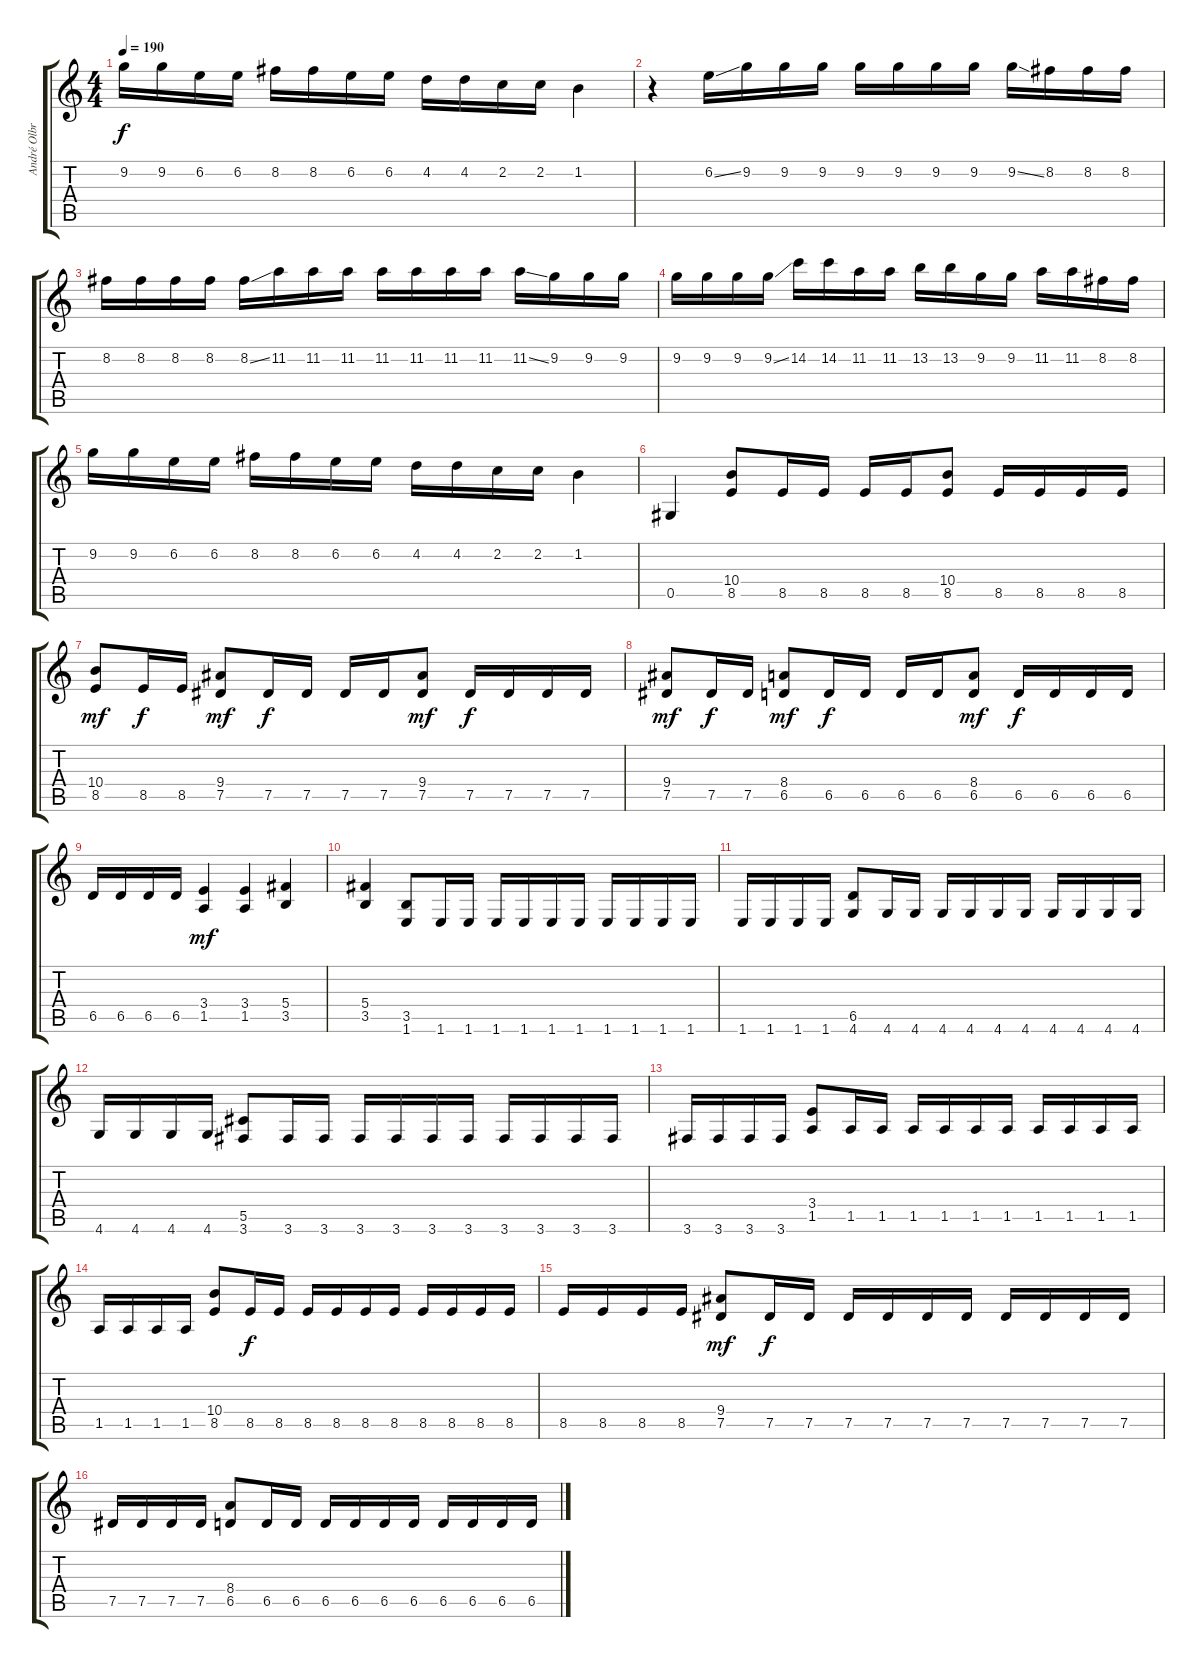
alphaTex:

\track ("André Olbrich" "André Olbr") {instrument distortionguitar}
\staff {score tabs}
\tuning (Eb4 Bb3 Gb3 Db3 Ab2 Eb2) {hide}
\ts (4 4)
\tempo 190
\clef g2
\ks c
9.2.16{dy f} 9.2.16 6.2.16 6.2.16 8.2.16 8.2.16 6.2.16 6.2.16 4.2.16 4.2.16 2.2.16 2.2.16 1.2.4 |
r.4 6.2{ss}.16 9.2.16 9.2.16 9.2.16 9.2.16 9.2.16 9.2.16 9.2.16 9.2{ss}.16 8.2.16 8.2.16 8.2.16 |
8.2.16 8.2.16 8.2.16 8.2.16 8.2{ss}.16 11.2.16 11.2.16 11.2.16 11.2.16 11.2.16 11.2.16 11.2.16 11.2{ss}.16 9.2.16 9.2.16 9.2.16 |
9.2.16 9.2.16 9.2.16 9.2{ss}.16 14.2.16 14.2.16 11.2.16 11.2.16 13.2.16 13.2.16 9.2.16 9.2.16 11.2.16 11.2.16 8.2.16 8.2.16 |
9.2.16 9.2.16 6.2.16 6.2.16 8.2.16 8.2.16 6.2.16 6.2.16 4.2.16 4.2.16 2.2.16 2.2.16 1.2.4 |
0.5.4 (10.4 8.5).8 8.5.16 8.5.16 8.5.16 8.5.16 (10.4 8.5).8 8.5.16 8.5.16 8.5.16 8.5.16 |
(10.4 8.5).8{dy mf} 8.5.16{dy f} 8.5.16 (9.4 7.5).8{dy mf} 7.5.16{dy f} 7.5.16 7.5.16 7.5.16 (9.4 7.5).8{dy mf} 7.5.16{dy f} 7.5.16 7.5.16 7.5.16 |
(9.4 7.5).8{dy mf} 7.5.16{dy f} 7.5.16 (8.4 6.5).8{dy mf} 6.5.16{dy f} 6.5.16 6.5.16 6.5.16 (8.4 6.5).8{dy mf} 6.5.16{dy f} 6.5.16 6.5.16 6.5.16 |
6.5.16 6.5.16 6.5.16 6.5.16 (3.4 1.5).4{dy mf} (3.4 1.5).4 (5.4 3.5).4 |
(5.4 3.5).4 (3.5 1.6).8 1.6.16 1.6.16 1.6.16 1.6.16 1.6.16 1.6.16 1.6.16 1.6.16 1.6.16 1.6.16 |
1.6.16 1.6.16 1.6.16 1.6.16 (6.5 4.6).8 4.6.16 4.6.16 4.6.16 4.6.16 4.6.16 4.6.16 4.6.16 4.6.16 4.6.16 4.6.16 |
4.6.16 4.6.16 4.6.16 4.6.16 (5.5 3.6).8 3.6.16 3.6.16 3.6.16 3.6.16 3.6.16 3.6.16 3.6.16 3.6.16 3.6.16 3.6.16 |
3.6.16 3.6.16 3.6.16 3.6.16 (3.4 1.5).8 1.5.16 1.5.16 1.5.16 1.5.16 1.5.16 1.5.16 1.5.16 1.5.16 1.5.16 1.5.16 |
1.5.16 1.5.16 1.5.16 1.5.16 (10.4 8.5).8 8.5.16{dy f} 8.5.16 8.5.16 8.5.16 8.5.16 8.5.16 8.5.16 8.5.16 8.5.16 8.5.16 |
8.5.16 8.5.16 8.5.16 8.5.16 (9.4 7.5).8{dy mf} 7.5.16{dy f} 7.5.16 7.5.16 7.5.16 7.5.16 7.5.16 7.5.16 7.5.16 7.5.16 7.5.16 |
7.5.16 7.5.16 7.5.16 7.5.16 (8.4 6.5).8 6.5.16 6.5.16 6.5.16 6.5.16 6.5.16 6.5.16 6.5.16 6.5.16 6.5.16 6.5.16
